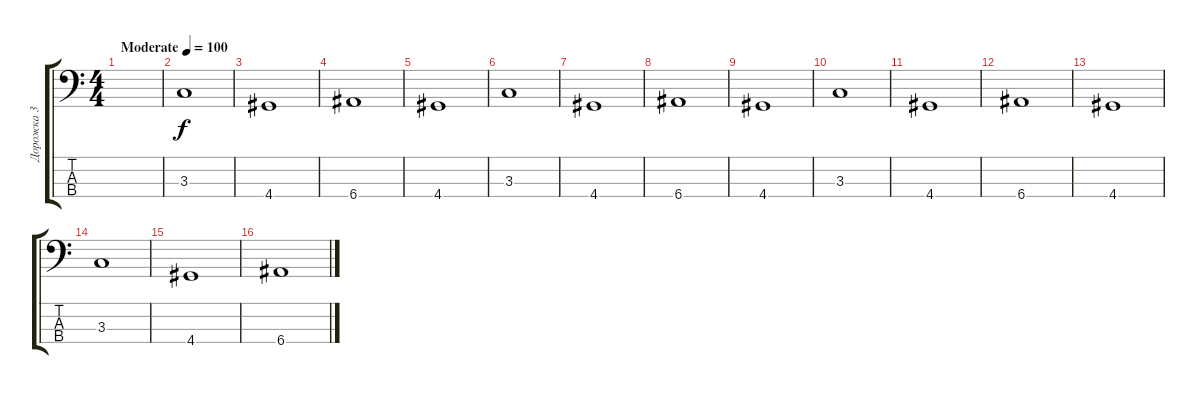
\track ("Дорожка 3" "Дорожка 3") {instrument electricbassfinger}
\staff {score tabs}
\tuning (G2 D2 A1 E1) {hide}
\ts (4 4)
\tempo (100 "Moderate")
\clef f4
\ks c
|
3.3.1 |
4.4.1 |
6.4.1 |
4.4.1 |
3.3.1 |
4.4.1 |
6.4.1 |
4.4.1 |
3.3.1 |
4.4.1 |
6.4.1 |
4.4.1 |
3.3.1 |
4.4.1 |
6.4.1
